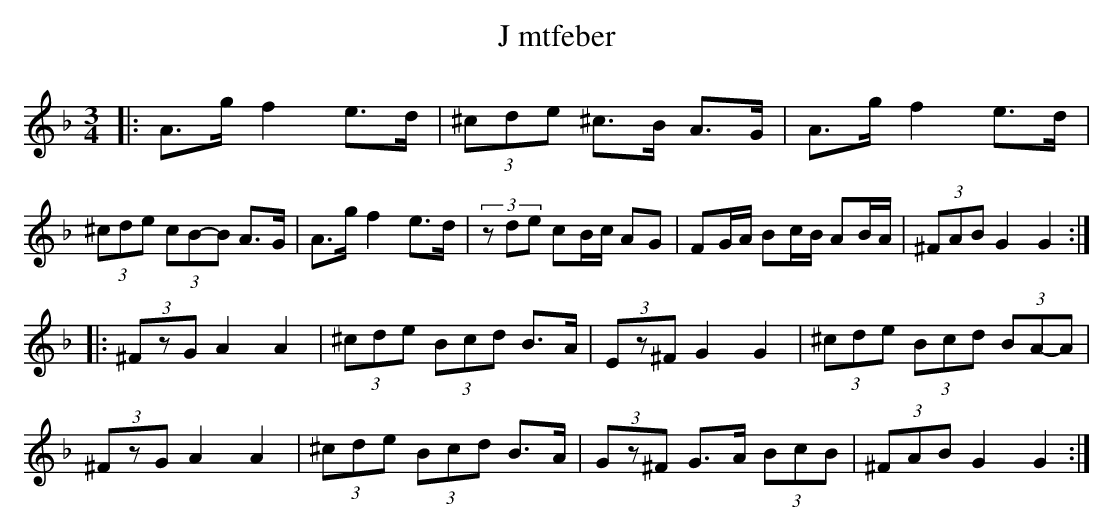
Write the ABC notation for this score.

X:1
T:J mtfeber
K: LP
O:L gdan, J mtland
M:3/4
L:1/8
K:Dm
|: A>g f2 e>d|(3^cde ^c>B A>G|A>g f2 e>d|(3^cde (3cB-B A>G|A>g f2 e>d|(3zde cB/c/ AG|FG/A/ Bc/B/ AB/A/|(3^FAB G2 G2  :|
|:(3^FzG A2 A2|(3^cde (3Bcd B>A|(3Ez^F G2 G2|(3^cde (3Bcd (3BA-A|
(3^FzG A2 A2|(3^cde (3Bcd B>A| (3Gz^F G>A (3BcB|(3^FAB G2 G2:|
